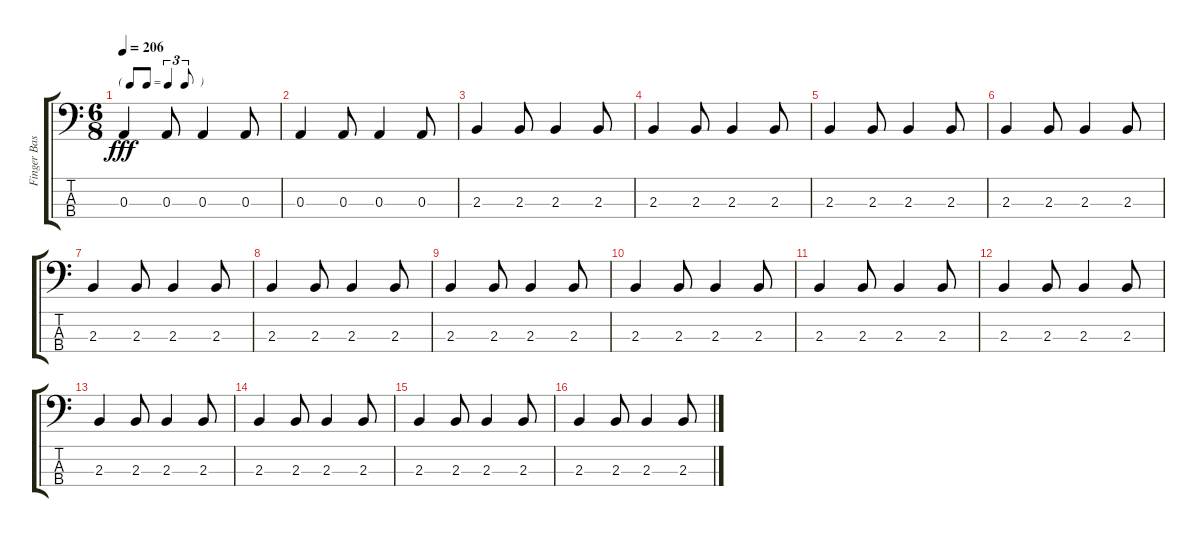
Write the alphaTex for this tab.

\track ("Finger Bass LC" "Finger Bas") {instrument electricbassfinger}
\staff {score tabs}
\tuning (G2 D2 A1 E1) {hide}
\ts (6 8)
\tf triplet8th
\tempo 206
\clef f4
\ks c
0.3.4{dy fff} 0.3.8 0.3.4 0.3.8 |
0.3.4 0.3.8 0.3.4 0.3.8 |
2.3.4 2.3.8 2.3.4 2.3.8 |
2.3.4 2.3.8 2.3.4 2.3.8 |
2.3.4 2.3.8 2.3.4 2.3.8 |
2.3.4 2.3.8 2.3.4 2.3.8 |
2.3.4 2.3.8 2.3.4 2.3.8 |
2.3.4 2.3.8 2.3.4 2.3.8 |
2.3.4 2.3.8 2.3.4 2.3.8 |
2.3.4 2.3.8 2.3.4 2.3.8 |
2.3.4 2.3.8 2.3.4 2.3.8 |
2.3.4 2.3.8 2.3.4 2.3.8 |
2.3.4 2.3.8 2.3.4 2.3.8 |
2.3.4 2.3.8 2.3.4 2.3.8 |
2.3.4 2.3.8 2.3.4 2.3.8 |
2.3.4 2.3.8 2.3.4 2.3.8
